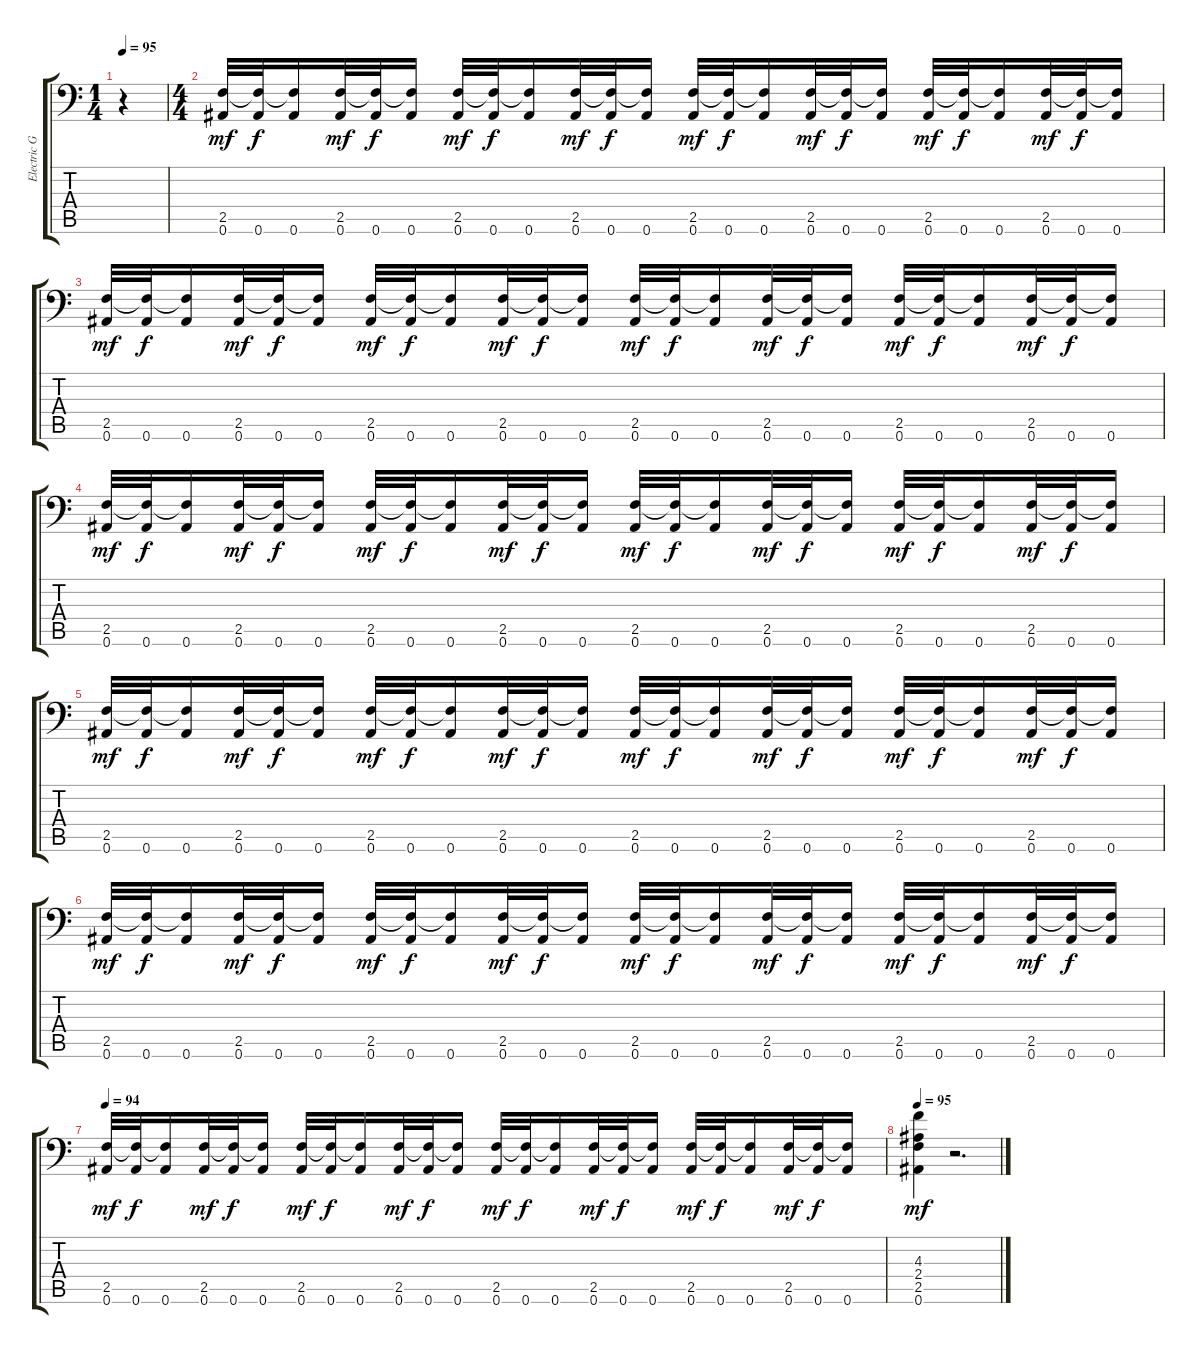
\track ("Electric Guitar 3" "Electric G") {instrument distortionguitar}
\staff {score tabs}
\tuning (Bb3 F3 Db3 Ab2 Eb2 Bb1) {hide}
\ts (1 4)
\tempo 95
\clef f4
\ks c
r.4{dy mf instrument distortionguitar} |
\ts (4 4)
(2.5 0.6).32 (2.5{t} 0.6).32{dy f} (2.5{t} 0.6).16 (2.5 0.6).32{dy mf} (2.5{t} 0.6).32{dy f} (2.5{t} 0.6).16 (2.5 0.6).32{dy mf} (2.5{t} 0.6).32{dy f} (2.5{t} 0.6).16 (2.5 0.6).32{dy mf} (2.5{t} 0.6).32{dy f} (2.5{t} 0.6).16 (2.5 0.6).32{dy mf} (2.5{t} 0.6).32{dy f} (2.5{t} 0.6).16 (2.5 0.6).32{dy mf} (2.5{t} 0.6).32{dy f} (2.5{t} 0.6).16 (2.5 0.6).32{dy mf} (2.5{t} 0.6).32{dy f} (2.5{t} 0.6).16 (2.5 0.6).32{dy mf} (2.5{t} 0.6).32{dy f} (2.5{t} 0.6).16 |
(2.5 0.6).32{dy mf} (2.5{t} 0.6).32{dy f} (2.5{t} 0.6).16 (2.5 0.6).32{dy mf} (2.5{t} 0.6).32{dy f} (2.5{t} 0.6).16 (2.5 0.6).32{dy mf} (2.5{t} 0.6).32{dy f} (2.5{t} 0.6).16 (2.5 0.6).32{dy mf} (2.5{t} 0.6).32{dy f} (2.5{t} 0.6).16 (2.5 0.6).32{dy mf} (2.5{t} 0.6).32{dy f} (2.5{t} 0.6).16 (2.5 0.6).32{dy mf} (2.5{t} 0.6).32{dy f} (2.5{t} 0.6).16 (2.5 0.6).32{dy mf} (2.5{t} 0.6).32{dy f} (2.5{t} 0.6).16 (2.5 0.6).32{dy mf} (2.5{t} 0.6).32{dy f} (2.5{t} 0.6).16 |
(2.5 0.6).32{dy mf} (2.5{t} 0.6).32{dy f} (2.5{t} 0.6).16 (2.5 0.6).32{dy mf} (2.5{t} 0.6).32{dy f} (2.5{t} 0.6).16 (2.5 0.6).32{dy mf} (2.5{t} 0.6).32{dy f} (2.5{t} 0.6).16 (2.5 0.6).32{dy mf} (2.5{t} 0.6).32{dy f} (2.5{t} 0.6).16 (2.5 0.6).32{dy mf} (2.5{t} 0.6).32{dy f} (2.5{t} 0.6).16 (2.5 0.6).32{dy mf} (2.5{t} 0.6).32{dy f} (2.5{t} 0.6).16 (2.5 0.6).32{dy mf} (2.5{t} 0.6).32{dy f} (2.5{t} 0.6).16 (2.5 0.6).32{dy mf} (2.5{t} 0.6).32{dy f} (2.5{t} 0.6).16 |
(2.5 0.6).32{dy mf} (2.5{t} 0.6).32{dy f} (2.5{t} 0.6).16 (2.5 0.6).32{dy mf} (2.5{t} 0.6).32{dy f} (2.5{t} 0.6).16 (2.5 0.6).32{dy mf} (2.5{t} 0.6).32{dy f} (2.5{t} 0.6).16 (2.5 0.6).32{dy mf} (2.5{t} 0.6).32{dy f} (2.5{t} 0.6).16 (2.5 0.6).32{dy mf} (2.5{t} 0.6).32{dy f} (2.5{t} 0.6).16 (2.5 0.6).32{dy mf} (2.5{t} 0.6).32{dy f} (2.5{t} 0.6).16 (2.5 0.6).32{dy mf} (2.5{t} 0.6).32{dy f} (2.5{t} 0.6).16 (2.5 0.6).32{dy mf} (2.5{t} 0.6).32{dy f} (2.5{t} 0.6).16 |
(2.5 0.6).32{dy mf} (2.5{t} 0.6).32{dy f} (2.5{t} 0.6).16 (2.5 0.6).32{dy mf} (2.5{t} 0.6).32{dy f} (2.5{t} 0.6).16 (2.5 0.6).32{dy mf} (2.5{t} 0.6).32{dy f} (2.5{t} 0.6).16 (2.5 0.6).32{dy mf} (2.5{t} 0.6).32{dy f} (2.5{t} 0.6).16 (2.5 0.6).32{dy mf} (2.5{t} 0.6).32{dy f} (2.5{t} 0.6).16 (2.5 0.6).32{dy mf} (2.5{t} 0.6).32{dy f} (2.5{t} 0.6).16 (2.5 0.6).32{dy mf} (2.5{t} 0.6).32{dy f} (2.5{t} 0.6).16 (2.5 0.6).32{dy mf} (2.5{t} 0.6).32{dy f} (2.5{t} 0.6).16 |
\tempo 94
(2.5 0.6).32{dy mf} (2.5{t} 0.6).32{dy f} (2.5{t} 0.6).16 (2.5 0.6).32{dy mf} (2.5{t} 0.6).32{dy f} (2.5{t} 0.6).16 (2.5 0.6).32{dy mf} (2.5{t} 0.6).32{dy f} (2.5{t} 0.6).16 (2.5 0.6).32{dy mf} (2.5{t} 0.6).32{dy f} (2.5{t} 0.6).16 (2.5 0.6).32{dy mf} (2.5{t} 0.6).32{dy f} (2.5{t} 0.6).16 (2.5 0.6).32{dy mf} (2.5{t} 0.6).32{dy f} (2.5{t} 0.6).16 (2.5 0.6).32{dy mf} (2.5{t} 0.6).32{dy f} (2.5{t} 0.6).16 (2.5 0.6).32{dy mf} (2.5{t} 0.6).32{dy f} (2.5{t} 0.6).16 |
\tempo 95
(4.3 2.4 2.5 0.6).4{dy mf} r.2{d}
